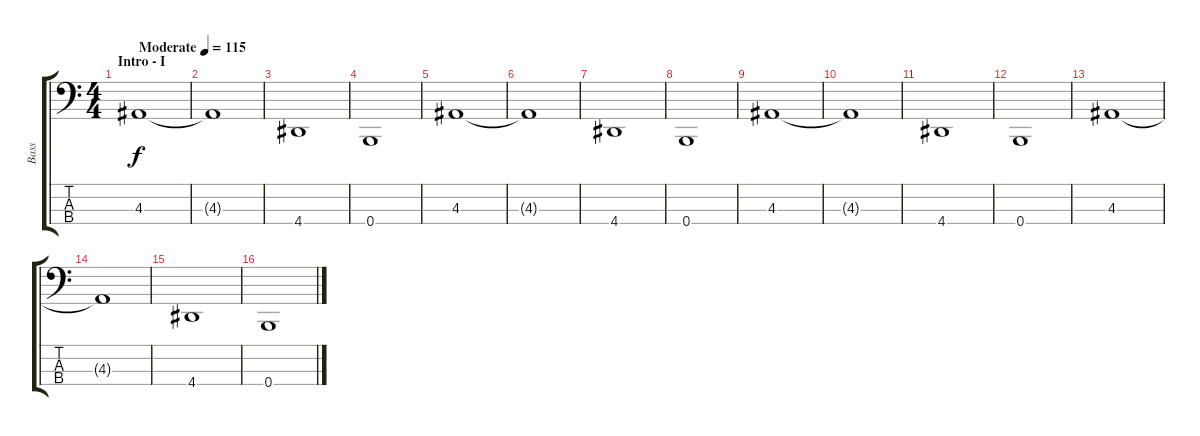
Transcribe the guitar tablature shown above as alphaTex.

\track ("Bass" "Bass") {instrument electricbasspick}
\staff {score tabs}
\tuning (E2 B1 Gb1 B0) {hide}
\ts (4 4)
\section ("" "Intro - I")
\tempo (115 "Moderate")
\clef f4
\ks c
4.3.1{dy f instrument electricbasspick} |
4.3{t}.1 |
4.4.1 |
0.4.1 |
4.3.1 |
4.3{t}.1 |
4.4.1 |
0.4.1 |
4.3.1 |
4.3{t}.1 |
4.4.1 |
0.4.1 |
4.3.1 |
4.3{t}.1 |
4.4.1 |
0.4.1
